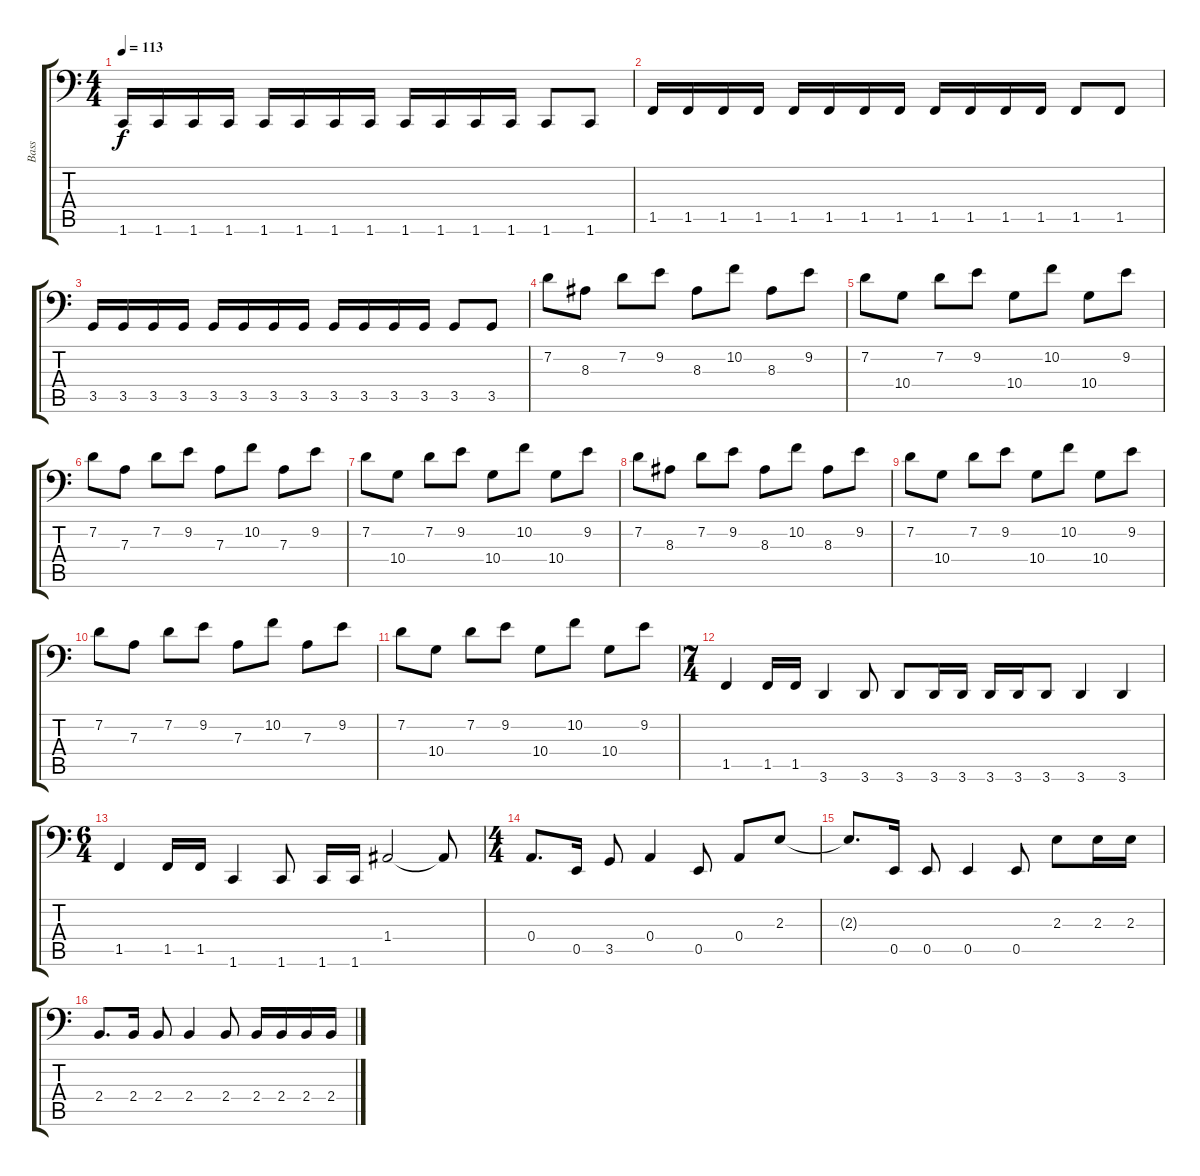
\track ("Bass" "Bass") {instrument electricbassfinger}
\staff {score tabs}
\tuning (C3 G2 D2 A1 E1 B0) {hide}
\ts (4 4)
\tempo 113
\clef f4
\ks c
1.6.16{dy f} 1.6.16 1.6.16 1.6.16 1.6.16 1.6.16 1.6.16 1.6.16 1.6.16 1.6.16 1.6.16 1.6.16 1.6.8 1.6.8 |
1.5.16 1.5.16 1.5.16 1.5.16 1.5.16 1.5.16 1.5.16 1.5.16 1.5.16 1.5.16 1.5.16 1.5.16 1.5.8 1.5.8 |
3.5.16 3.5.16 3.5.16 3.5.16 3.5.16 3.5.16 3.5.16 3.5.16 3.5.16 3.5.16 3.5.16 3.5.16 3.5.8 3.5.8 |
7.2.8 8.3.8 7.2.8 9.2.8 8.3.8 10.2.8 8.3.8 9.2.8 |
7.2.8 10.4.8 7.2.8 9.2.8 10.4.8 10.2.8 10.4.8 9.2.8 |
7.2.8 7.3.8 7.2.8 9.2.8 7.3.8 10.2.8 7.3.8 9.2.8 |
7.2.8 10.4.8 7.2.8 9.2.8 10.4.8 10.2.8 10.4.8 9.2.8 |
7.2.8 8.3.8 7.2.8 9.2.8 8.3.8 10.2.8 8.3.8 9.2.8 |
7.2.8 10.4.8 7.2.8 9.2.8 10.4.8 10.2.8 10.4.8 9.2.8 |
7.2.8 7.3.8 7.2.8 9.2.8 7.3.8 10.2.8 7.3.8 9.2.8 |
7.2.8 10.4.8 7.2.8 9.2.8 10.4.8 10.2.8 10.4.8 9.2.8 |
\ts (7 4)
1.5.4 1.5.16 1.5.16 3.6.4 3.6.8 3.6.8 3.6.16 3.6.16 3.6.16 3.6.16 3.6.8 3.6.4 3.6.4 |
\ts (6 4)
1.5.4 1.5.16 1.5.16 1.6.4 1.6.8 1.6.16 1.6.16 1.4.2 1.4{t}.8 |
\ts (4 4)
0.4.8{d volume 12} 0.5.16 3.5.8 0.4.4 0.5.8 0.4.8 2.3.8 |
2.3{t}.8{d} 0.5.16 0.5.8 0.5.4 0.5.8 2.3.8 2.3.16 2.3.16 |
2.4.8{d} 2.4.16 2.4.8 2.4.4 2.4.8 2.4.16 2.4.16 2.4.16 2.4.16
